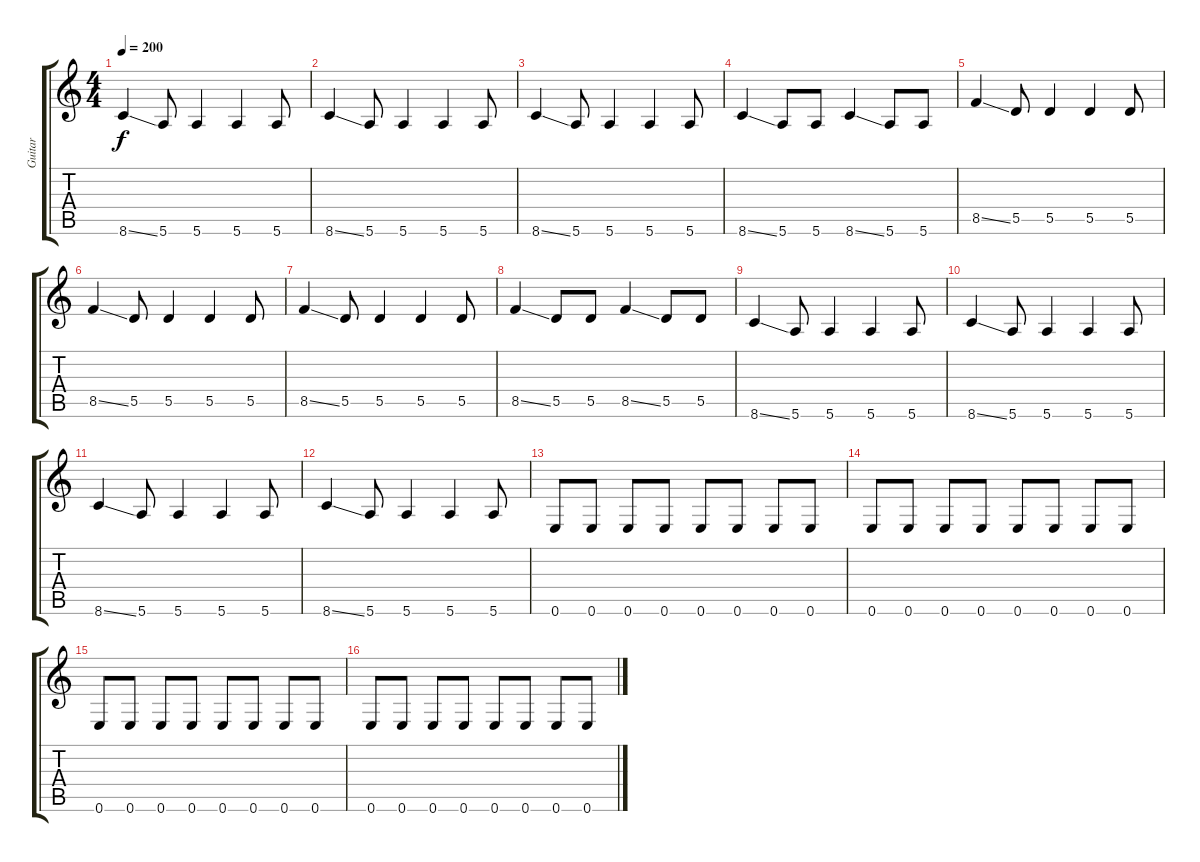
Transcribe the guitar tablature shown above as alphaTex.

\track ("Guitar" "Guitar") {instrument distortionguitar}
\staff {score tabs}
\tuning (E4 B3 G3 D3 A2 E2) {hide}
\ts (4 4)
\tempo 200
\clef g2
\ks c
8.6{ss}.4{dy f} 5.6.8 5.6.4 5.6.4 5.6.8 |
8.6{ss}.4 5.6.8 5.6.4 5.6.4 5.6.8 |
8.6{ss}.4 5.6.8 5.6.4 5.6.4 5.6.8 |
8.6{ss}.4 5.6.8 5.6.8 8.6{ss}.4 5.6.8 5.6.8 |
8.5{ss}.4 5.5.8 5.5.4 5.5.4 5.5.8 |
8.5{ss}.4 5.5.8 5.5.4 5.5.4 5.5.8 |
8.5{ss}.4 5.5.8 5.5.4 5.5.4 5.5.8 |
8.5{ss}.4 5.5.8 5.5.8 8.5{ss}.4 5.5.8 5.5.8 |
8.6{ss}.4 5.6.8 5.6.4 5.6.4 5.6.8 |
8.6{ss}.4 5.6.8 5.6.4 5.6.4 5.6.8 |
8.6{ss}.4 5.6.8 5.6.4 5.6.4 5.6.8 |
8.6{ss}.4 5.6.8 5.6.4 5.6.4 5.6.8 |
0.6.8 0.6.8 0.6.8 0.6.8 0.6.8 0.6.8 0.6.8 0.6.8 |
0.6.8 0.6.8 0.6.8 0.6.8 0.6.8 0.6.8 0.6.8 0.6.8 |
0.6.8 0.6.8 0.6.8 0.6.8 0.6.8 0.6.8 0.6.8 0.6.8 |
0.6.8 0.6.8 0.6.8 0.6.8 0.6.8 0.6.8 0.6.8 0.6.8
